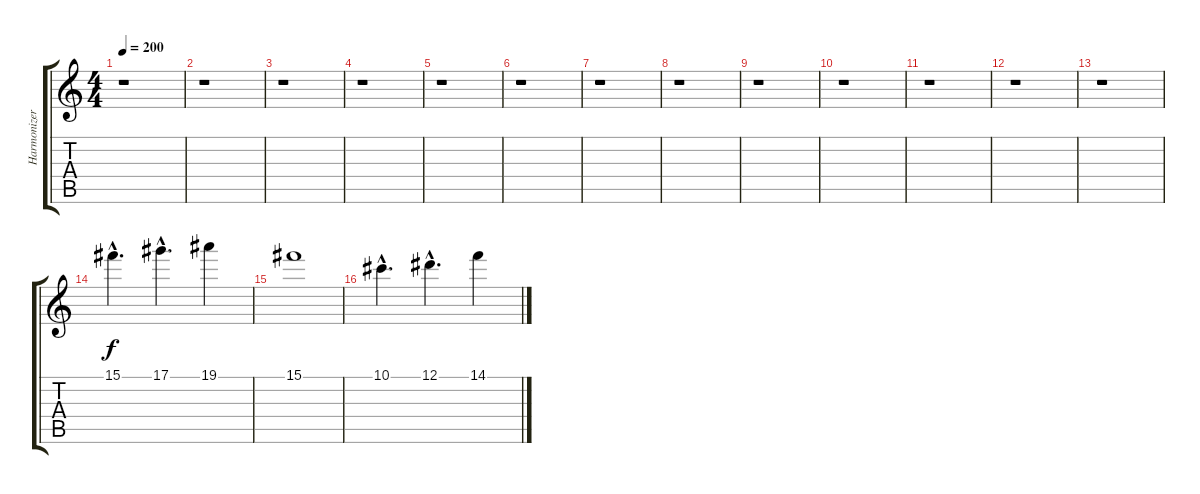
\track ("Harmonizer for Lead" "Harmonizer") {instrument overdrivenguitar}
\staff {score tabs}
\tuning (Eb4 Bb3 Gb3 Db3 Ab2 Eb2) {hide}
\ts (4 4)
\tempo 200
\clef g2
\ks c
r.1{dy f} |
r.1 |
r.1 |
r.1 |
r.1 |
r.1 |
r.1 |
r.1 |
r.1 |
r.1 |
r.1 |
r.1 |
r.1 |
15.1{hac}.4{d} 17.1{hac}.4{d} 19.1.4 |
15.1.1 |
10.1{hac}.4{d} 12.1{hac}.4{d} 14.1.4
